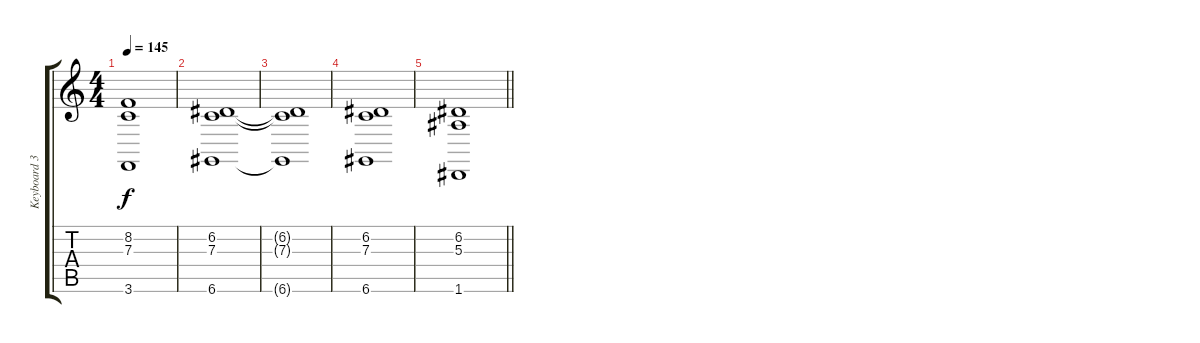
\track ("Keyboard 3 [Synth]" "Keyboard 3") {instrument synthstrings2}
\staff {score tabs}
\tuning (D4 A3 F3 C3 G2 D2) {hide}
\ts (4 4)
\tempo 145
\clef g2
\ks c
(8.2{t} 7.3{t} 3.6{t}).1{dy f} |
(6.2 7.3 6.6).1 |
(6.2{t} 7.3{t} 6.6{t}).1 |
(6.2 7.3 6.6).1 |
\barLineRight lightlight
(6.2 5.3 1.6).1
